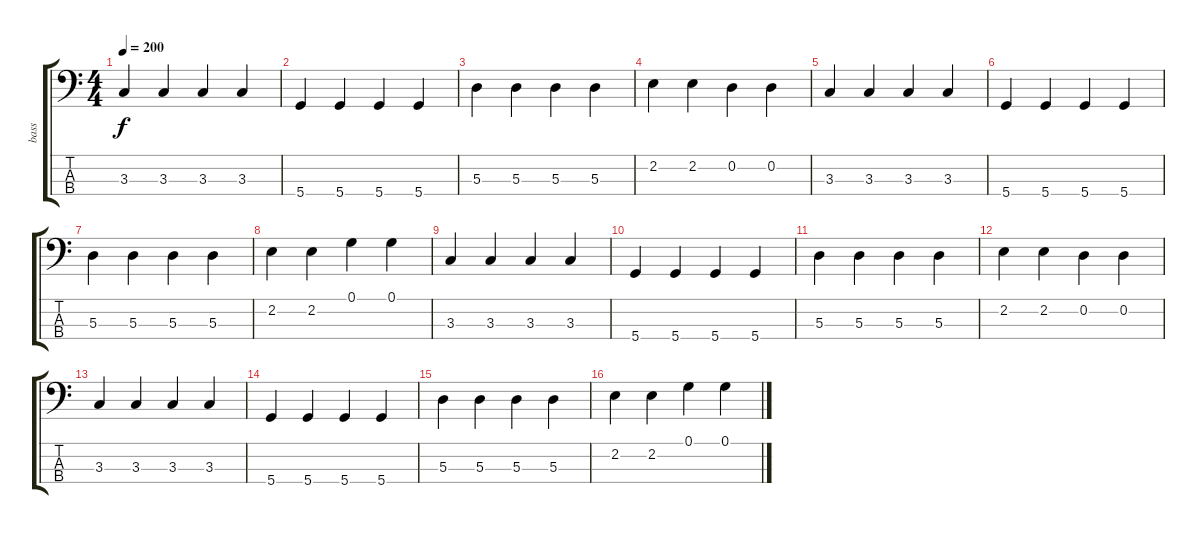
\track ("bass" "bass") {instrument electricbassfinger}
\staff {score tabs}
\tuning (G2 D2 A1 D1) {hide}
\ts (4 4)
\tempo 200
\clef f4
\ks c
3.3.4{dy f} 3.3.4 3.3.4 3.3.4 |
5.4.4 5.4.4 5.4.4 5.4.4 |
5.3.4 5.3.4 5.3.4 5.3.4 |
2.2.4 2.2.4 0.2.4 0.2.4 |
3.3.4 3.3.4 3.3.4 3.3.4 |
5.4.4 5.4.4 5.4.4 5.4.4 |
5.3.4 5.3.4 5.3.4 5.3.4 |
2.2.4 2.2.4 0.1.4 0.1.4 |
3.3.4 3.3.4 3.3.4 3.3.4 |
5.4.4 5.4.4 5.4.4 5.4.4 |
5.3.4 5.3.4 5.3.4 5.3.4 |
2.2.4 2.2.4 0.2.4 0.2.4 |
3.3.4 3.3.4 3.3.4 3.3.4 |
5.4.4 5.4.4 5.4.4 5.4.4 |
5.3.4 5.3.4 5.3.4 5.3.4 |
2.2.4 2.2.4 0.1.4 0.1.4
